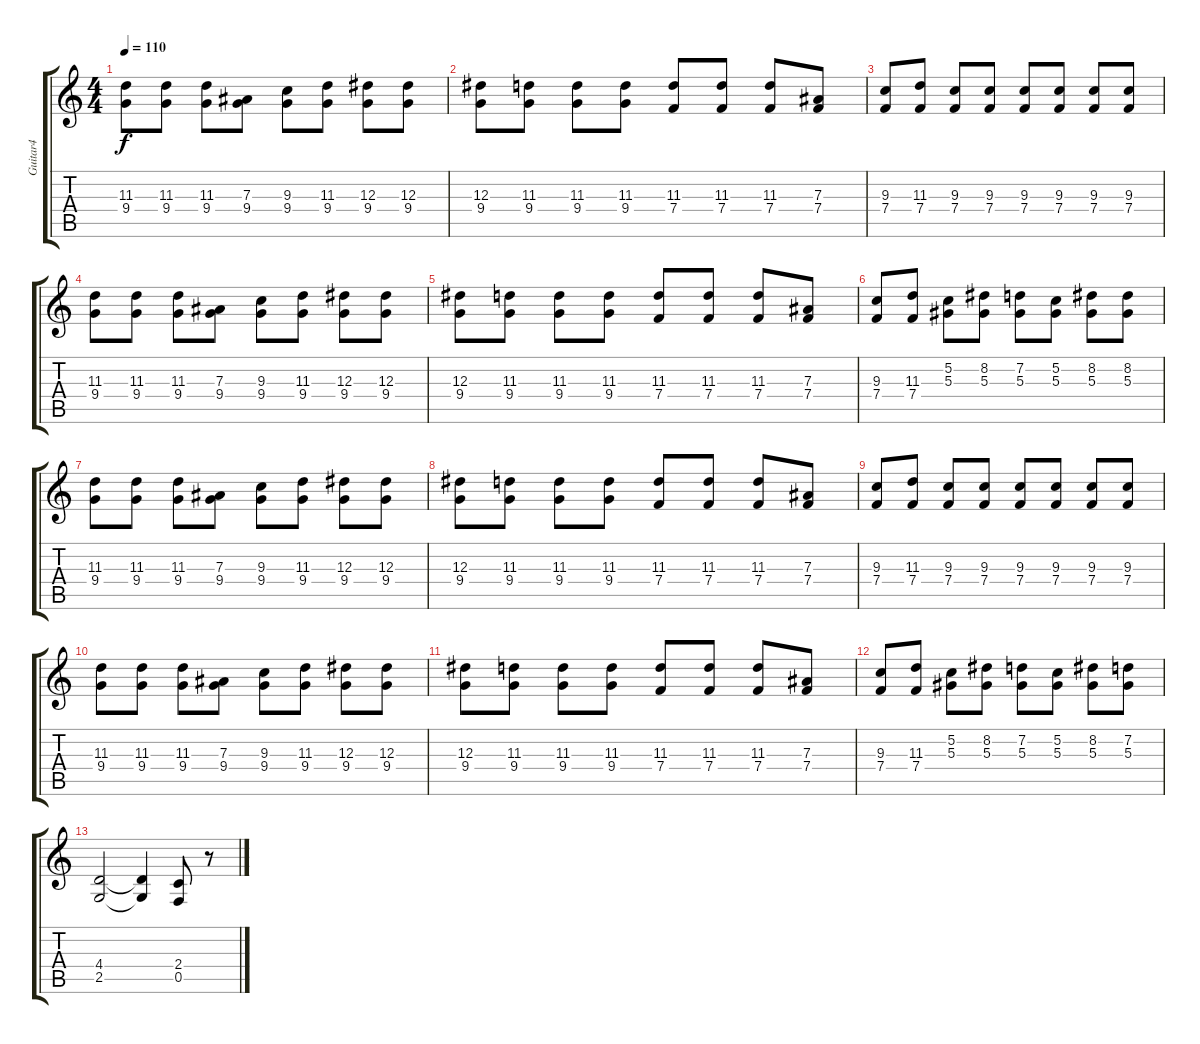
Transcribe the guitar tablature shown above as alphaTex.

\track ("Guitar4" "Guitar4") {instrument distortionguitar}
\staff {score tabs}
\tuning (C4 G3 Eb3 Bb2 F2 C2) {hide}
\ts (4 4)
\tempo 110
\clef g2
\ks c
(11.3 9.4).8{dy f} (11.3 9.4).8 (11.3 9.4).8 (7.3 9.4).8 (9.3 9.4).8 (11.3 9.4).8 (12.3 9.4).8 (12.3 9.4).8 |
(12.3 9.4).8 (11.3 9.4).8 (11.3 9.4).8 (11.3 9.4).8 (11.3 7.4).8 (11.3 7.4).8 (11.3 7.4).8 (7.3 7.4).8 |
(9.3 7.4).8 (11.3 7.4).8 (9.3 7.4).8 (9.3 7.4).8 (9.3 7.4).8 (9.3 7.4).8 (9.3 7.4).8 (9.3 7.4).8 |
(11.3 9.4).8 (11.3 9.4).8 (11.3 9.4).8 (7.3 9.4).8 (9.3 9.4).8 (11.3 9.4).8 (12.3 9.4).8 (12.3 9.4).8 |
(12.3 9.4).8 (11.3 9.4).8 (11.3 9.4).8 (11.3 9.4).8 (11.3 7.4).8 (11.3 7.4).8 (11.3 7.4).8 (7.3 7.4).8 |
(9.3 7.4).8 (11.3 7.4).8 (5.2 5.3).8 (8.2 5.3).8 (7.2 5.3).8 (5.2 5.3).8 (8.2 5.3).8 (8.2 5.3).8 |
(11.3 9.4).8 (11.3 9.4).8 (11.3 9.4).8 (7.3 9.4).8 (9.3 9.4).8 (11.3 9.4).8 (12.3 9.4).8 (12.3 9.4).8 |
(12.3 9.4).8 (11.3 9.4).8 (11.3 9.4).8 (11.3 9.4).8 (11.3 7.4).8 (11.3 7.4).8 (11.3 7.4).8 (7.3 7.4).8 |
(9.3 7.4).8 (11.3 7.4).8 (9.3 7.4).8 (9.3 7.4).8 (9.3 7.4).8 (9.3 7.4).8 (9.3 7.4).8 (9.3 7.4).8 |
(11.3 9.4).8 (11.3 9.4).8 (11.3 9.4).8 (7.3 9.4).8 (9.3 9.4).8 (11.3 9.4).8 (12.3 9.4).8 (12.3 9.4).8 |
(12.3 9.4).8 (11.3 9.4).8 (11.3 9.4).8 (11.3 9.4).8 (11.3 7.4).8 (11.3 7.4).8 (11.3 7.4).8 (7.3 7.4).8 |
(9.3 7.4).8 (11.3 7.4).8 (5.2 5.3).8 (8.2 5.3).8 (7.2 5.3).8 (5.2 5.3).8 (8.2 5.3).8 (7.2 5.3).8 |
(4.4 2.5).2 (4.4{t} 2.5{t}).4 (2.4 0.5).8 r.8
